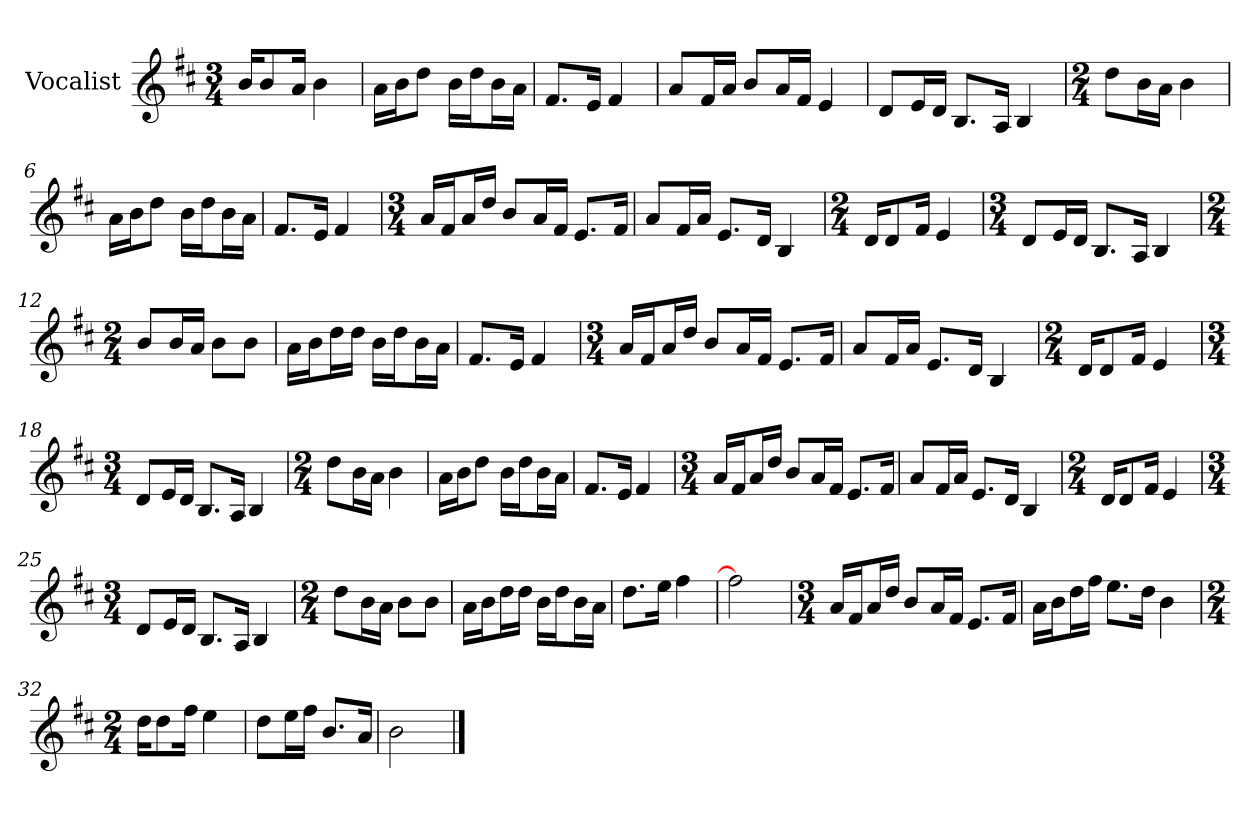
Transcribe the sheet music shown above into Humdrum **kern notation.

**kern
*part1
*staff1
*I"Vocalist
*k[f#c#]
*D:
*M3/4
=
16bKL
8b
16aJk
4b
=1
16aLL
16bJ
8ddJ
16bLL
16ddJ
16bL
16aJJ
=2
8.f#L
16eJk
4f#
=3
8aL
16f#L
16aJJ
8bL
16aL
16f#JJ
4e
=4
8dL
16eL
16dJJ
8.BL
16AJk
4B
=5
*M2/4
8ddL
16bL
16aJJ
4b
=6
16aLL
16bJ
8ddJ
16bLL
16ddJ
16bL
16aJJ
=7
8.f#L
16eJk
4f#
=8
*M3/4
16aLL
16f#J
16aL
16ddJJ
8bL
16aL
16f#JJ
8.eL
16f#Jk
=9
8aL
16f#L
16aJJ
8.eL
16dJk
4B
=10
*M2/4
16dKL
8d
16f#Jk
4e
=11
*M3/4
8dL
16eL
16dJJ
8.BL
16AJk
4B
=12
*M2/4
8bL
16bL
16aJJ
8bL
8bJ
=13
16aLL
16bJ
16ddL
16ddJJ
16bLL
16ddJ
16bL
16aJJ
=14
8.f#L
16eJk
4f#
=15
*M3/4
16aLL
16f#J
16aL
16ddJJ
8bL
16aL
16f#JJ
8.eL
16f#Jk
=16
8aL
16f#L
16aJJ
8.eL
16dJk
4B
=17
*M2/4
16dKL
8d
16f#Jk
4e
=18
*M3/4
8dL
16eL
16dJJ
8.BL
16AJk
4B
=19
*M2/4
8ddL
16bL
16aJJ
4b
=20
16aLL
16bJ
8ddJ
16bLL
16ddJ
16bL
16aJJ
=21
8.f#L
16eJk
4f#
=22
*M3/4
16aLL
16f#J
16aL
16ddJJ
8bL
16aL
16f#JJ
8.eL
16f#Jk
=23
8aL
16f#L
16aJJ
8.eL
16dJk
4B
=24
*M2/4
16dKL
8d
16f#Jk
4e
=25
*M3/4
8dL
16eL
16dJJ
8.BL
16AJk
4B
=26
*M2/4
8ddL
16bL
16aJJ
8bL
8bJ
=27
16aLL
16bJ
16ddL
16ddJJ
16bLL
16ddJ
16bL
16aJJ
=28
8.ddL
16eeJk
4ff#
=29
2ff#]
=30
*M3/4
16aLL
16f#J
16aL
16ddJJ
8bL
16aL
16f#JJ
8.eL
16f#Jk
=31
16aLL
16bJ
16ddL
16ff#JJ
8.eeL
16ddJk
4b
=32
*M2/4
16ddKL
8dd
16ff#Jk
4ee
=33
8ddL
16eeL
16ff#JJ
8.bL
16aJk
=34
2b
==
*-
